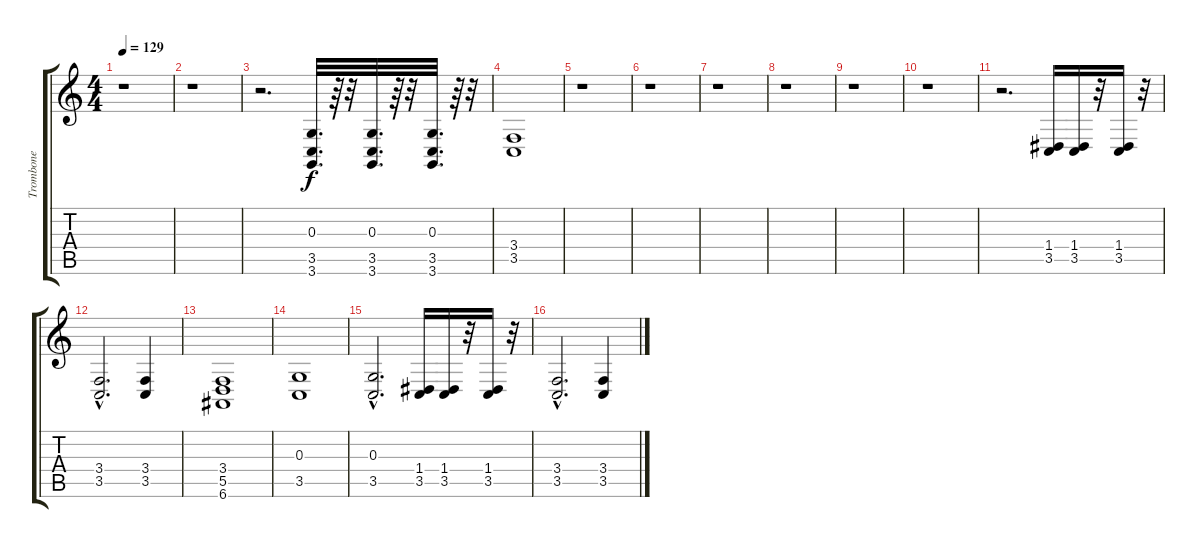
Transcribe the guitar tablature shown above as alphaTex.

\track ("Trombone" "Trombone") {instrument trombone}
\staff {score tabs}
\tuning (E4 B3 G3 D3 A2 E2) {hide}
\ts (4 4)
\tempo 129
\clef g2
\ks c
r.1{dy f} |
r.1 |
r.2{d} (0.3 3.5 3.6).32{d} r.64 r.32 (0.3 3.5 3.6).32{d} r.64 r.32 (0.3 3.5 3.6).32{d} r.64 r.32 |
(3.4 3.5).1 |
r.1 |
r.1 |
r.1 |
r.1 |
r.1 |
r.1 |
r.2{d} (1.4 3.5).16 (1.4 3.5).16 r.32 (1.4 3.5).16 r.32 |
(3.4{hac} 3.5{hac}).2{d} (3.4 3.5).4 |
(3.4 5.5 6.6).1 |
(0.3 3.5).1 |
(0.3{hac} 3.5{hac}).2{d} (1.4 3.5).16 (1.4 3.5).16 r.32 (1.4 3.5).16 r.32 |
(3.4{hac} 3.5{hac}).2{d} (3.4 3.5).4
